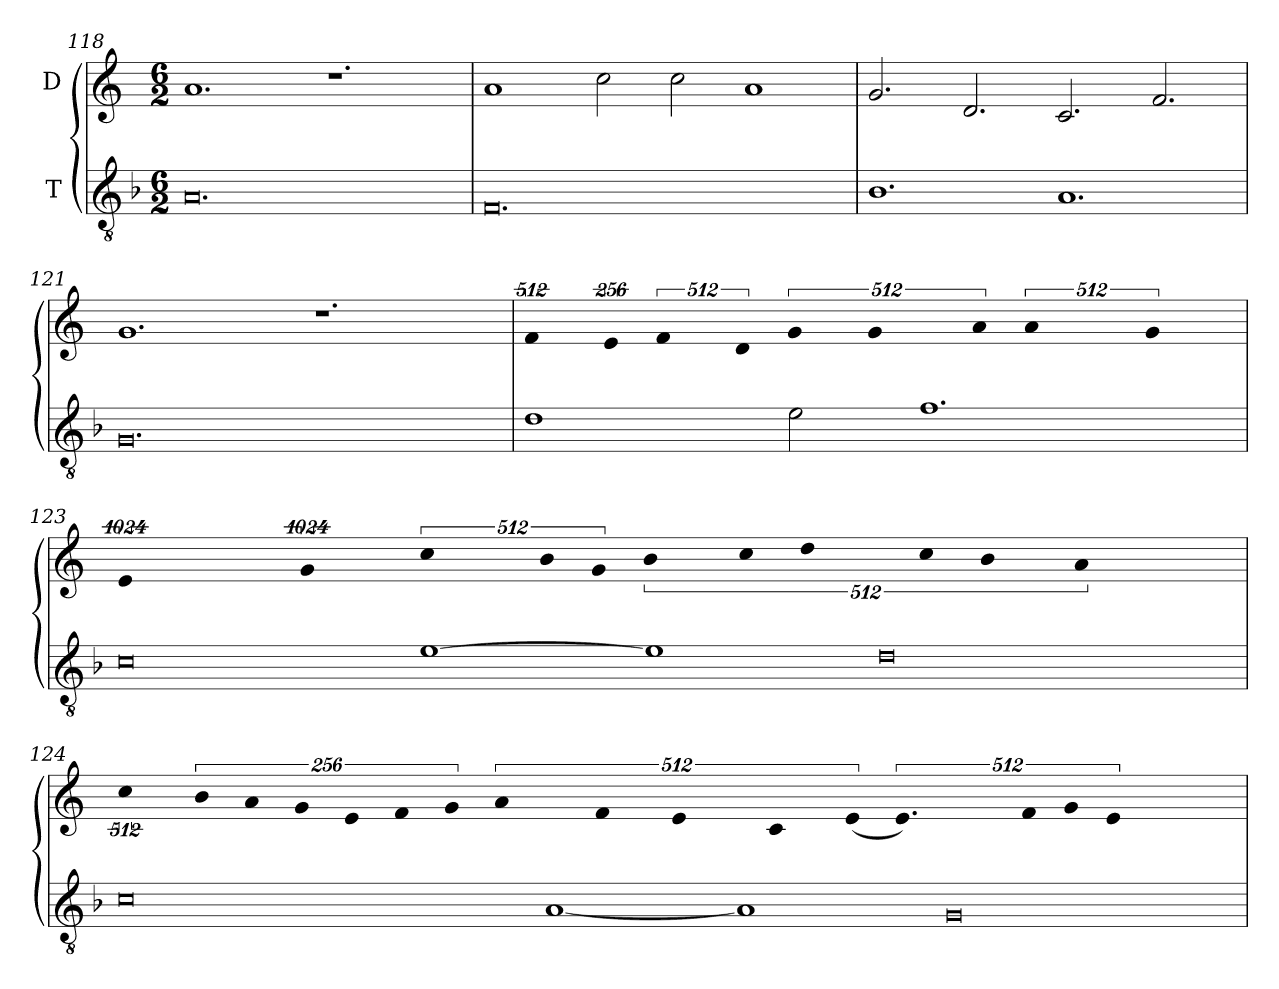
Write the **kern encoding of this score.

**kern	**kern
*part2	*part1
*staff2	*staff1
*I"T	*I"D
*clefGv2	*clefG2
*ITrd7c12	*
*k[b-]	*k[]
*F:	*C:
*M6/2	*M6/2
=118	=118
0.AAi/	1.ai/
.	1.r
=119	=119
0.FFi/	1ai/
.	2cci\
.	2cci\
.	1ai/
!!LO:LB:g=z
=120	=120
1.BB-i/	2.gi/
.	2.di/
1.AAi/	2.ci/
.	2.fi/
=121	=121
0.GGi/	1.gi/
.	1.r
=122	=122
!	!LO:N:vis=2
1Di\	1024%341fi/
!	!LO:N:vis=4
.	1024%171ei/
!	!LO:N:vis=2
.	1024%341fi/
!	!LO:N:vis=4
.	1024%171di/
!	!LO:N:vis=2
2Ei\	1024%341gi/
!	!LO:N:vis=2
.	1024%341gi/
1.Fi\	.
!	!LO:N:vis=2
.	512%171ai/
!	!LO:N:vis=1
.	512%341ai/
!	!LO:N:vis=2
.	512%171gi/
!!LO:LB:g=z
=123	=123
!	!LO:N:vis=0
0Ci\	1024%1365ei/
!	!LO:N:vis=1
.	1024%683gi/
!	!LO:N:vis=1
[1Ei\	512%341cci\
!	!LO:N:vis=1
.	1024%683bi/
1Ei\]	.
!	!LO:N:vis=1
.	1024%683gi/
!	!LO:N:vis=2
0Di\	1024%455bi\
!	!LO:N:vis=4
.	1024%227cci\
!	!LO:N:vis=2
.	1024%455ddi\
!	!LO:N:vis=4
.	256%57cci\
!	!LO:N:vis=2
.	1024%455bi\
!	!LO:N:vis=4
.	256%57ai/
=124	=124
!	!LO:N:vis=2
0Ci\	1024%455cci\
!	!LO:N:vis=4
.	1024%227bi\
!	!LO:N:vis=2
.	1024%455ai/
!	!LO:N:vis=4
.	256%57gi/
!	!LO:N:vis=4
.	1024%227ei/
!	!LO:N:vis=4
.	256%57fi/
!	!LO:N:vis=4
.	256%57gi/
!	!LO:N:vis=2
[1AAi/	1024%455ai/
!	!LO:N:vis=2
.	1024%455fi/
!	!LO:N:vis=2
.	1024%455ei/
1AAi/]	.
!	!LO:N:vis=2
.	1024%455ci/
!	!LO:N:vis=4
.	(256%57ei/
!	!LO:N:vis=2.
0GGi/	512%341ei/)
!	!LO:N:vis=2
.	1024%455fi/
!	!LO:N:vis=2
.	1024%455gi/
!	!LO:N:vis=2
.	128%57ei/
=	=
*-	*-
